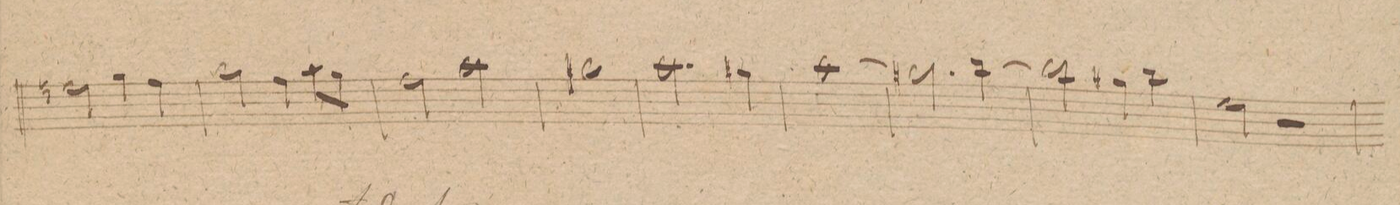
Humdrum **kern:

**kern	**dynam
*I"Oboi 1mo	*
*clefG2	*
*k[]	*
*met(c)	*
*M2/2	*
2ffn\	.
4gg\	.
4ff\	.
=50	=50
2gg\	.
4ff\	.
8aa\L	.
8gg\J	.
=51	=51
2ff\	.
2aa\	.
=52	=52
1gg#X	.
=53	=53
2.aa\	.
4gg#X\	.
=54	=54
(1aa	.
=55	=55
2.gg#X\)	.
[4bb\	.
=56	=56
2bb\]	.
4gg#X\	.
4bb\	.
=57	=57
2ee\	.
2r	.
=58	=58
*-	*-
